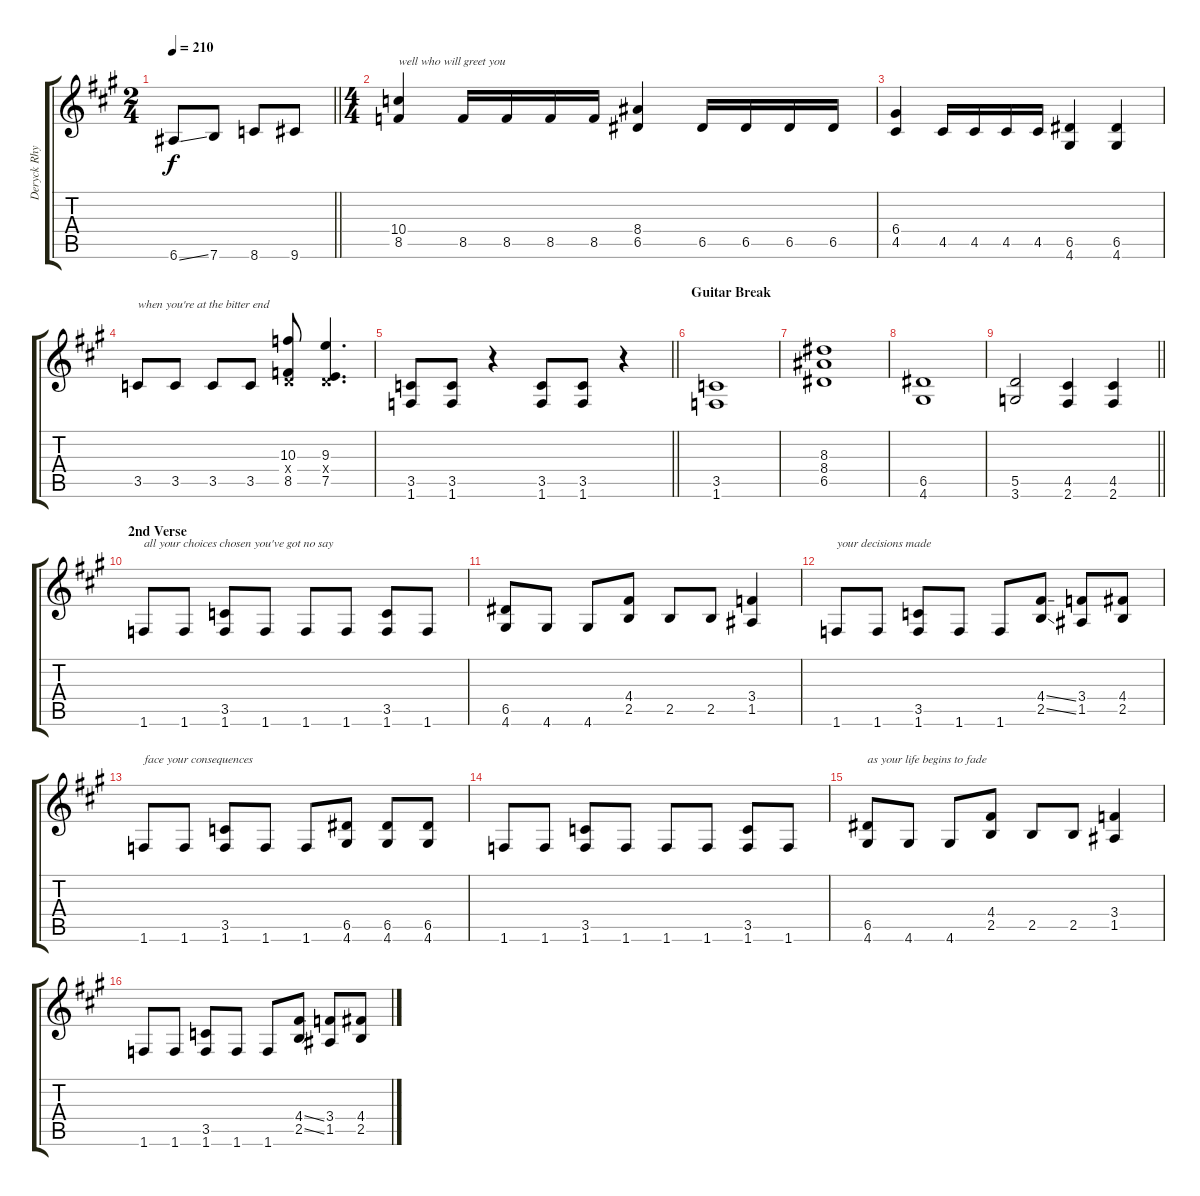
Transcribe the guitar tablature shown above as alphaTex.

\track ("Deryck Rhythm" "Deryck Rhy") {instrument distortionguitar}
\staff {score tabs}
\tuning (E4 B3 G3 D3 A2 E2) {hide}
\ts (2 4)
\tempo 210
\clef g2
\barLineRight lightlight
\ks a
6.6{ss}.8{dy f} 7.6.8 8.6.8 9.6.8 |
\ts (4 4)
(10.4 8.5).4{txt "well who will greet you "} 8.5.16 8.5.16 8.5.16 8.5.16 (8.4 6.5).4 6.5.16 6.5.16 6.5.16 6.5.16 |
(6.4 4.5).4 4.5.16 4.5.16 4.5.16 4.5.16 (6.5 4.6).4 (6.5 4.6).4 |
3.5.8{txt "when you're at the bitter end"} 3.5.8 3.5.8 3.5.8 (10.3 0.4{x} 8.5).8 (9.3 0.4{x} 7.5).4{d} |
\barLineRight lightlight
(3.5 1.6).8 (3.5 1.6).8 r.4 (3.5 1.6).8 (3.5 1.6).8 r.4 |
\section ("" "Guitar Break")
(3.5 1.6).1 |
(8.3 8.4 6.5).1 |
(6.5 4.6).1 |
\barLineRight lightlight
(5.5 3.6).2 (4.5 2.6).4 (4.5 2.6).4 |
\section ("" "2nd Verse ")
1.6.8{txt "all your choices chosen you've got no say"} 1.6.8 (3.5 1.6).8 1.6.8 1.6.8 1.6.8 (3.5 1.6).8 1.6.8 |
(6.5 4.6).8 4.6.8 4.6.8 (4.4 2.5).8 2.5.8 2.5.8 (3.4 1.5).4 |
1.6.8{txt "your decisions made"} 1.6.8 (3.5 1.6).8 1.6.8 1.6.8 (4.4{ss} 2.5{ss}).8 (3.4 1.5).8 (4.4 2.5).8 |
1.6.8{txt "face your consequences "} 1.6.8 (3.5 1.6).8 1.6.8 1.6.8 (6.5 4.6).8 (6.5 4.6).8 (6.5 4.6).8 |
1.6.8 1.6.8 (3.5 1.6).8 1.6.8 1.6.8 1.6.8 (3.5 1.6).8 1.6.8 |
(6.5 4.6).8{txt "as your life begins to fade"} 4.6.8 4.6.8 (4.4 2.5).8 2.5.8 2.5.8 (3.4 1.5).4 |
1.6.8 1.6.8 (3.5 1.6).8 1.6.8 1.6.8 (4.4{ss} 2.5{ss}).8 (3.4 1.5).8 (4.4 2.5).8
